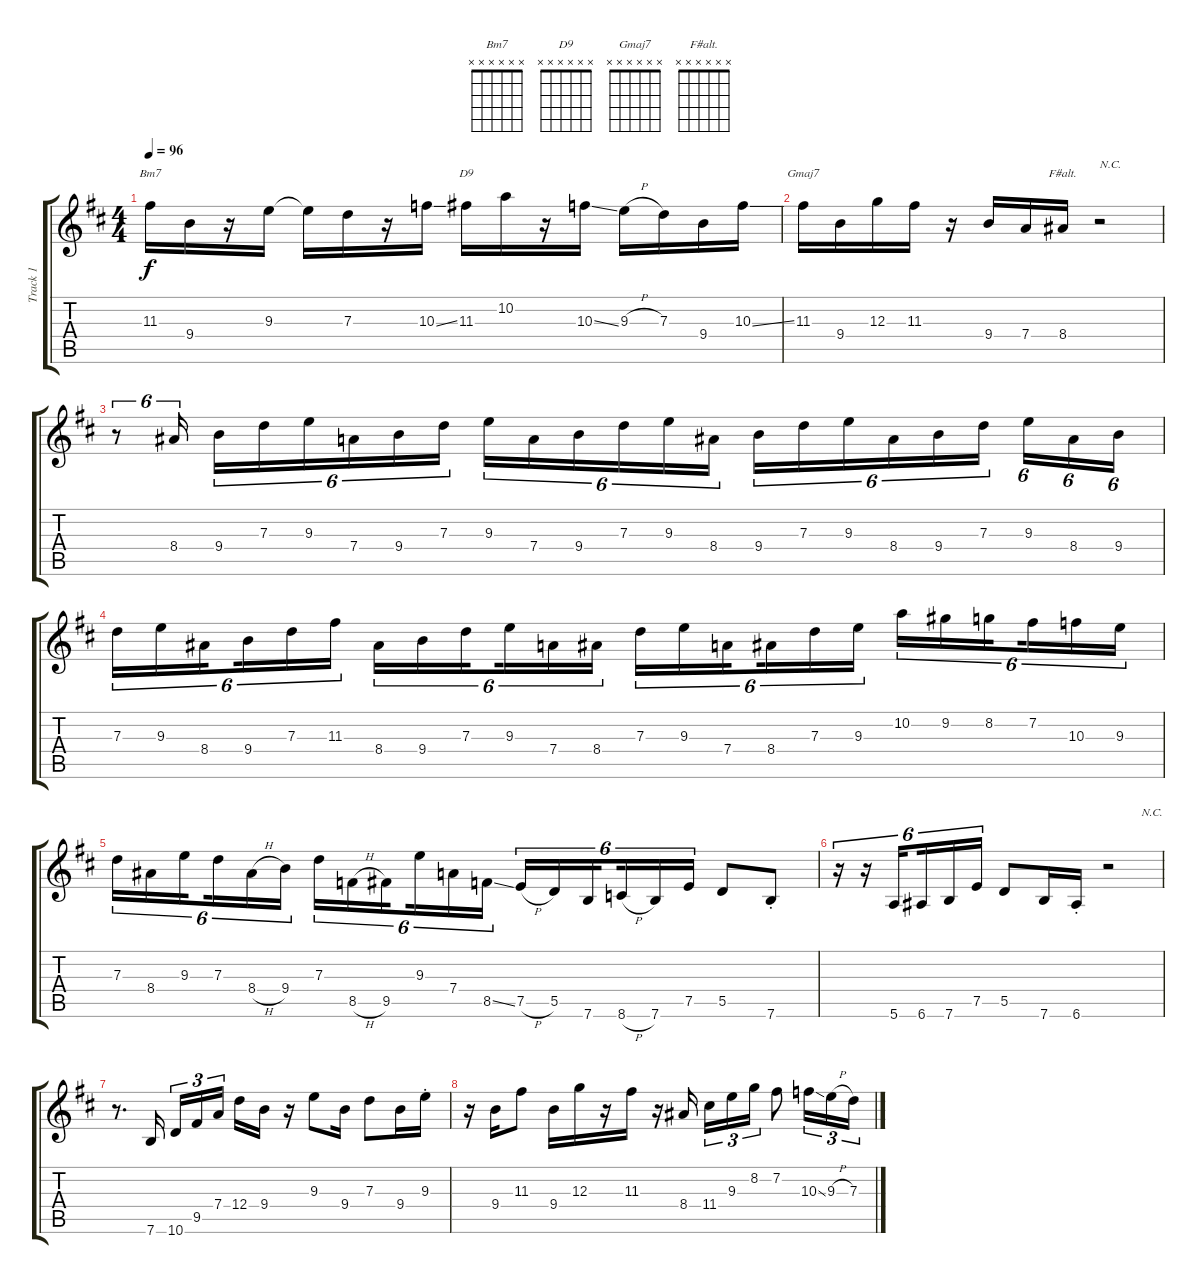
\track ("Track 1" "Track 1") {instrument electricguitarjazz}
\staff {score tabs}
\tuning (E4 B3 G3 D3 A2 E2) {hide}
\chord ("Bm7" x x x x x x)
\chord ("D9" x x x x x x)
\chord ("Gmaj7" x x x x x x)
\chord ("F#alt." x x x x x x)
\ts (4 4)
\tempo 96
\clef g2
\ks d
11.3.16{ch "Bm7" dy f} 9.4.16 r.16 9.3.16 9.3{t}.16 7.3.16 r.16 10.3{ss}.16 11.3.16{ch "D9"} 10.2.16 r.16 10.3{ss}.16 9.3{h}.16 7.3.16 9.4.16 10.3{ss}.16 |
11.3.16{ch "Gmaj7"} 9.4.16 12.3.16 11.3.16 r.16 9.4.16 7.4.16 8.4.16{ch "F#alt."} r.2{txt "N.C."} |
r.8{tu (6 4)} 8.4.16{tu (6 4) beam splitsecondary} 9.4.16{tu (6 4)} 7.3.16{tu (6 4)} 9.3.16{tu (6 4)} 7.4.16{tu (6 4)} 9.4.16{tu (6 4)} 7.3.16{tu (6 4) beam splitsecondary} 9.3.16{tu (6 4)} 7.4.16{tu (6 4)} 9.4.16{tu (6 4)} 7.3.16{tu (6 4)} 9.3.16{tu (6 4)} 8.4.16{tu (6 4) beam splitsecondary} 9.4.16{tu (6 4)} 7.3.16{tu (6 4)} 9.3.16{tu (6 4)} 8.4.16{tu (6 4)} 9.4.16{tu (6 4)} 7.3.16{tu (6 4) beam splitsecondary} 9.3.16{tu (6 4)} 8.4.16{tu (6 4)} 9.4.16{tu (6 4)} |
7.3.16{tu (6 4)} 9.3.16{tu (6 4)} 8.4.16{tu (6 4) beam splitsecondary} 9.4.16{tu (6 4)} 7.3.16{tu (6 4)} 11.3.16{tu (6 4)} 8.4.16{tu (6 4)} 9.4.16{tu (6 4)} 7.3.16{tu (6 4) beam splitsecondary} 9.3.16{tu (6 4)} 7.4.16{tu (6 4)} 8.4.16{tu (6 4)} 7.3.16{tu (6 4)} 9.3.16{tu (6 4)} 7.4.16{tu (6 4) beam splitsecondary} 8.4.16{tu (6 4)} 7.3.16{tu (6 4)} 9.3.16{tu (6 4)} 10.2.16{tu (6 4)} 9.2.16{tu (6 4)} 8.2.16{tu (6 4) beam splitsecondary} 7.2.16{tu (6 4)} 10.3.16{tu (6 4)} 9.3.16{tu (6 4)} |
7.3.16{tu (6 4)} 8.4.16{tu (6 4)} 9.3.16{tu (6 4) beam splitsecondary} 7.3.16{tu (6 4)} 8.4{h}.16{tu (6 4)} 9.4.16{tu (6 4)} 7.3.16{tu (6 4)} 8.5{h}.16{tu (6 4)} 9.5.16{tu (6 4) beam splitsecondary} 9.3.16{tu (6 4)} 7.4.16{tu (6 4)} 8.5{ss}.16{tu (6 4)} 7.5{h}.16{tu (6 4)} 5.5.16{tu (6 4)} 7.6.16{tu (6 4) beam splitsecondary} 8.6{h}.16{tu (6 4)} 7.6.16{tu (6 4)} 7.5.16{tu (6 4)} 5.5.8 7.6{st}.8 |
r.16{tu (6 4)} r.16{tu (6 4)} 5.6.16{tu (6 4) beam splitsecondary} 6.6.16{tu (6 4)} 7.6.16{tu (6 4)} 7.5.16{tu (6 4)} 5.5.8 7.6.16 6.6{st}.16 r.2{txt "           N.C."} |
r.8{d} 7.6.16 10.6.16{tu (3 2)} 9.5.16{tu (3 2)} 7.4.16{tu (3 2) beam splitsecondary} 12.4.16 9.4.16 r.16 9.3.8 9.4.16 7.3.8 9.4.16 9.3{st}.16 |
r.16 9.4.16 11.3.8 9.4.16 12.3.16 r.16 11.3.16 r.16 8.4.16{beam splitsecondary} 11.4.16{tu (3 2)} 9.3.16{tu (3 2)} 8.2.16{tu (3 2)} 7.2.8 10.3{ss}.16{tu (3 2)} 9.3{h}.16{tu (3 2)} 7.3.16{tu (3 2)}
